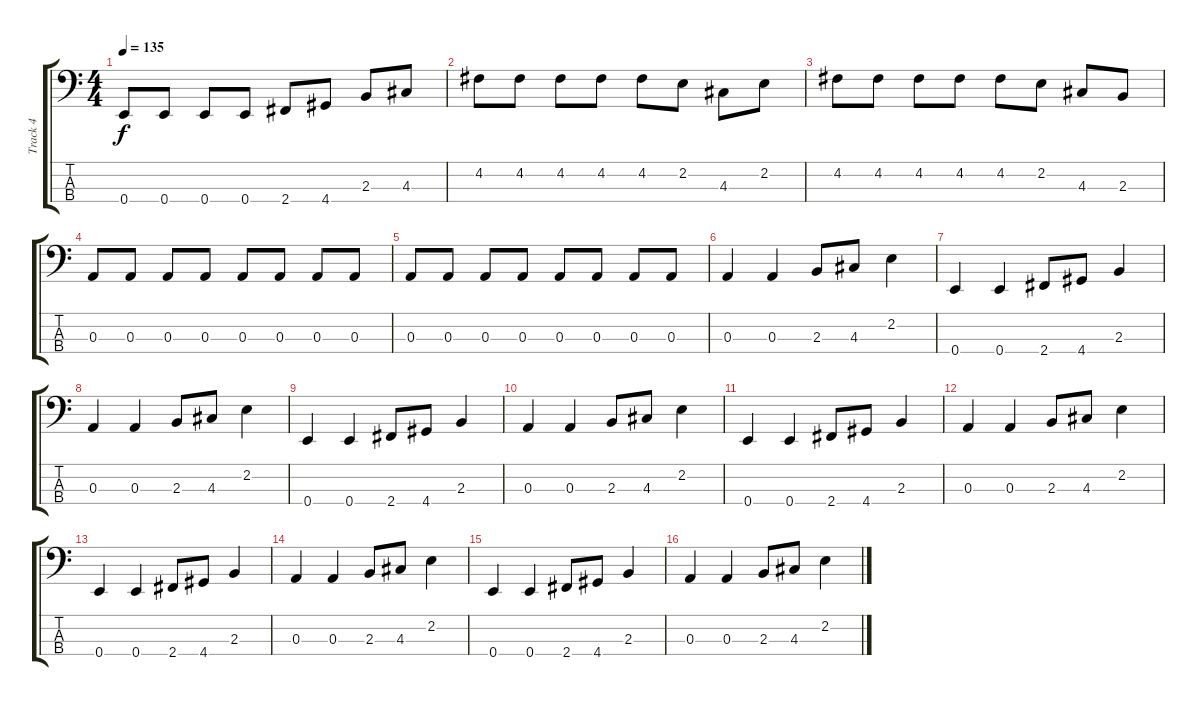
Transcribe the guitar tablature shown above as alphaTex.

\track ("Track 4" "Track 4") {instrument electricbassfinger}
\staff {score tabs}
\tuning (G2 D2 A1 E1) {hide}
\ts (4 4)
\tempo 135
\clef f4
\ks c
0.4.8{dy f} 0.4.8 0.4.8 0.4.8 2.4.8 4.4.8 2.3.8 4.3.8 |
4.2.8 4.2.8 4.2.8 4.2.8 4.2.8 2.2.8 4.3.8 2.2.8 |
4.2.8 4.2.8 4.2.8 4.2.8 4.2.8 2.2.8 4.3.8 2.3.8 |
0.3.8 0.3.8 0.3.8 0.3.8 0.3.8 0.3.8 0.3.8 0.3.8 |
0.3.8 0.3.8 0.3.8 0.3.8 0.3.8 0.3.8 0.3.8 0.3.8 |
0.3.4 0.3.4 2.3.8 4.3.8 2.2.4 |
0.4.4 0.4.4 2.4.8 4.4.8 2.3.4 |
0.3.4 0.3.4 2.3.8 4.3.8 2.2.4 |
0.4.4 0.4.4 2.4.8 4.4.8 2.3.4 |
0.3.4 0.3.4 2.3.8 4.3.8 2.2.4 |
0.4.4 0.4.4 2.4.8 4.4.8 2.3.4 |
0.3.4 0.3.4 2.3.8 4.3.8 2.2.4 |
0.4.4 0.4.4 2.4.8 4.4.8 2.3.4 |
0.3.4 0.3.4 2.3.8 4.3.8 2.2.4 |
0.4.4 0.4.4 2.4.8 4.4.8 2.3.4 |
0.3.4 0.3.4 2.3.8 4.3.8 2.2.4
